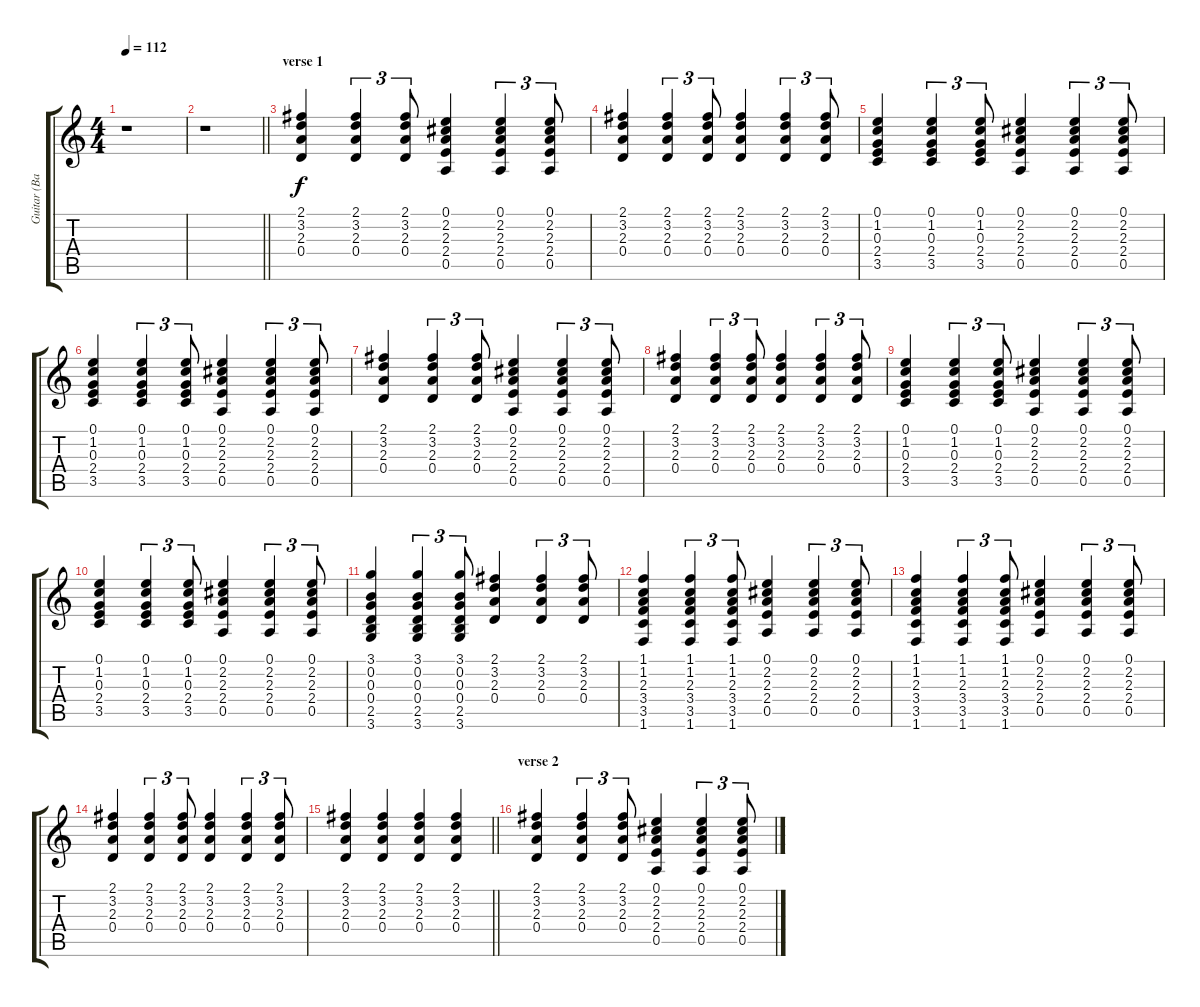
\track ("Guitar (Barrett)" "Guitar (Ba") {instrument acousticguitarsteel}
\staff {score tabs}
\tuning (E4 B3 G3 D3 A2 E2) {hide}
\ts (4 4)
\tempo 112
\clef g2
\ks c
r.1{dy f instrument acousticguitarsteel} |
\barLineRight lightlight
r.1 |
\section ("" "verse 1")
(2.1 3.2 2.3 0.4).4 (2.1 3.2 2.3 0.4).4{tu (3 2)} (2.1 3.2 2.3 0.4).8{tu (3 2)} (0.1 2.2 2.3 2.4 0.5).4 (0.1 2.2 2.3 2.4 0.5).4{tu (3 2)} (0.1 2.2 2.3 2.4 0.5).8{tu (3 2)} |
(2.1 3.2 2.3 0.4).4 (2.1 3.2 2.3 0.4).4{tu (3 2)} (2.1 3.2 2.3 0.4).8{tu (3 2)} (2.1 3.2 2.3 0.4).4 (2.1 3.2 2.3 0.4).4{tu (3 2)} (2.1 3.2 2.3 0.4).8{tu (3 2)} |
(0.1 1.2 0.3 2.4 3.5).4 (0.1 1.2 0.3 2.4 3.5).4{tu (3 2)} (0.1 1.2 0.3 2.4 3.5).8{tu (3 2)} (0.1 2.2 2.3 2.4 0.5).4 (0.1 2.2 2.3 2.4 0.5).4{tu (3 2)} (0.1 2.2 2.3 2.4 0.5).8{tu (3 2)} |
(0.1 1.2 0.3 2.4 3.5).4 (0.1 1.2 0.3 2.4 3.5).4{tu (3 2)} (0.1 1.2 0.3 2.4 3.5).8{tu (3 2)} (0.1 2.2 2.3 2.4 0.5).4 (0.1 2.2 2.3 2.4 0.5).4{tu (3 2)} (0.1 2.2 2.3 2.4 0.5).8{tu (3 2)} |
(2.1 3.2 2.3 0.4).4 (2.1 3.2 2.3 0.4).4{tu (3 2)} (2.1 3.2 2.3 0.4).8{tu (3 2)} (0.1 2.2 2.3 2.4 0.5).4 (0.1 2.2 2.3 2.4 0.5).4{tu (3 2)} (0.1 2.2 2.3 2.4 0.5).8{tu (3 2)} |
(2.1 3.2 2.3 0.4).4 (2.1 3.2 2.3 0.4).4{tu (3 2)} (2.1 3.2 2.3 0.4).8{tu (3 2)} (2.1 3.2 2.3 0.4).4 (2.1 3.2 2.3 0.4).4{tu (3 2)} (2.1 3.2 2.3 0.4).8{tu (3 2)} |
(0.1 1.2 0.3 2.4 3.5).4 (0.1 1.2 0.3 2.4 3.5).4{tu (3 2)} (0.1 1.2 0.3 2.4 3.5).8{tu (3 2)} (0.1 2.2 2.3 2.4 0.5).4 (0.1 2.2 2.3 2.4 0.5).4{tu (3 2)} (0.1 2.2 2.3 2.4 0.5).8{tu (3 2)} |
(0.1 1.2 0.3 2.4 3.5).4 (0.1 1.2 0.3 2.4 3.5).4{tu (3 2)} (0.1 1.2 0.3 2.4 3.5).8{tu (3 2)} (0.1 2.2 2.3 2.4 0.5).4 (0.1 2.2 2.3 2.4 0.5).4{tu (3 2)} (0.1 2.2 2.3 2.4 0.5).8{tu (3 2)} |
(3.1 0.2 0.3 0.4 2.5 3.6).4 (3.1 0.2 0.3 0.4 2.5 3.6).4{tu (3 2)} (3.1 0.2 0.3 0.4 2.5 3.6).8{tu (3 2)} (2.1 3.2 2.3 0.4).4 (2.1 3.2 2.3 0.4).4{tu (3 2)} (2.1 3.2 2.3 0.4).8{tu (3 2)} |
(1.1 1.2 2.3 3.4 3.5 1.6).4 (1.1 1.2 2.3 3.4 3.5 1.6).4{tu (3 2)} (1.1 1.2 2.3 3.4 3.5 1.6).8{tu (3 2)} (0.1 2.2 2.3 2.4 0.5).4 (0.1 2.2 2.3 2.4 0.5).4{tu (3 2)} (0.1 2.2 2.3 2.4 0.5).8{tu (3 2)} |
(1.1 1.2 2.3 3.4 3.5 1.6).4 (1.1 1.2 2.3 3.4 3.5 1.6).4{tu (3 2)} (1.1 1.2 2.3 3.4 3.5 1.6).8{tu (3 2)} (0.1 2.2 2.3 2.4 0.5).4 (0.1 2.2 2.3 2.4 0.5).4{tu (3 2)} (0.1 2.2 2.3 2.4 0.5).8{tu (3 2)} |
(2.1 3.2 2.3 0.4).4 (2.1 3.2 2.3 0.4).4{tu (3 2)} (2.1 3.2 2.3 0.4).8{tu (3 2)} (2.1 3.2 2.3 0.4).4 (2.1 3.2 2.3 0.4).4{tu (3 2)} (2.1 3.2 2.3 0.4).8{tu (3 2)} |
\barLineRight lightlight
(2.1 3.2 2.3 0.4).4 (2.1 3.2 2.3 0.4).4 (2.1 3.2 2.3 0.4).4 (2.1 3.2 2.3 0.4).4 |
\section ("" "verse 2")
(2.1 3.2 2.3 0.4).4 (2.1 3.2 2.3 0.4).4{tu (3 2)} (2.1 3.2 2.3 0.4).8{tu (3 2)} (0.1 2.2 2.3 2.4 0.5).4 (0.1 2.2 2.3 2.4 0.5).4{tu (3 2)} (0.1 2.2 2.3 2.4 0.5).8{tu (3 2)}
